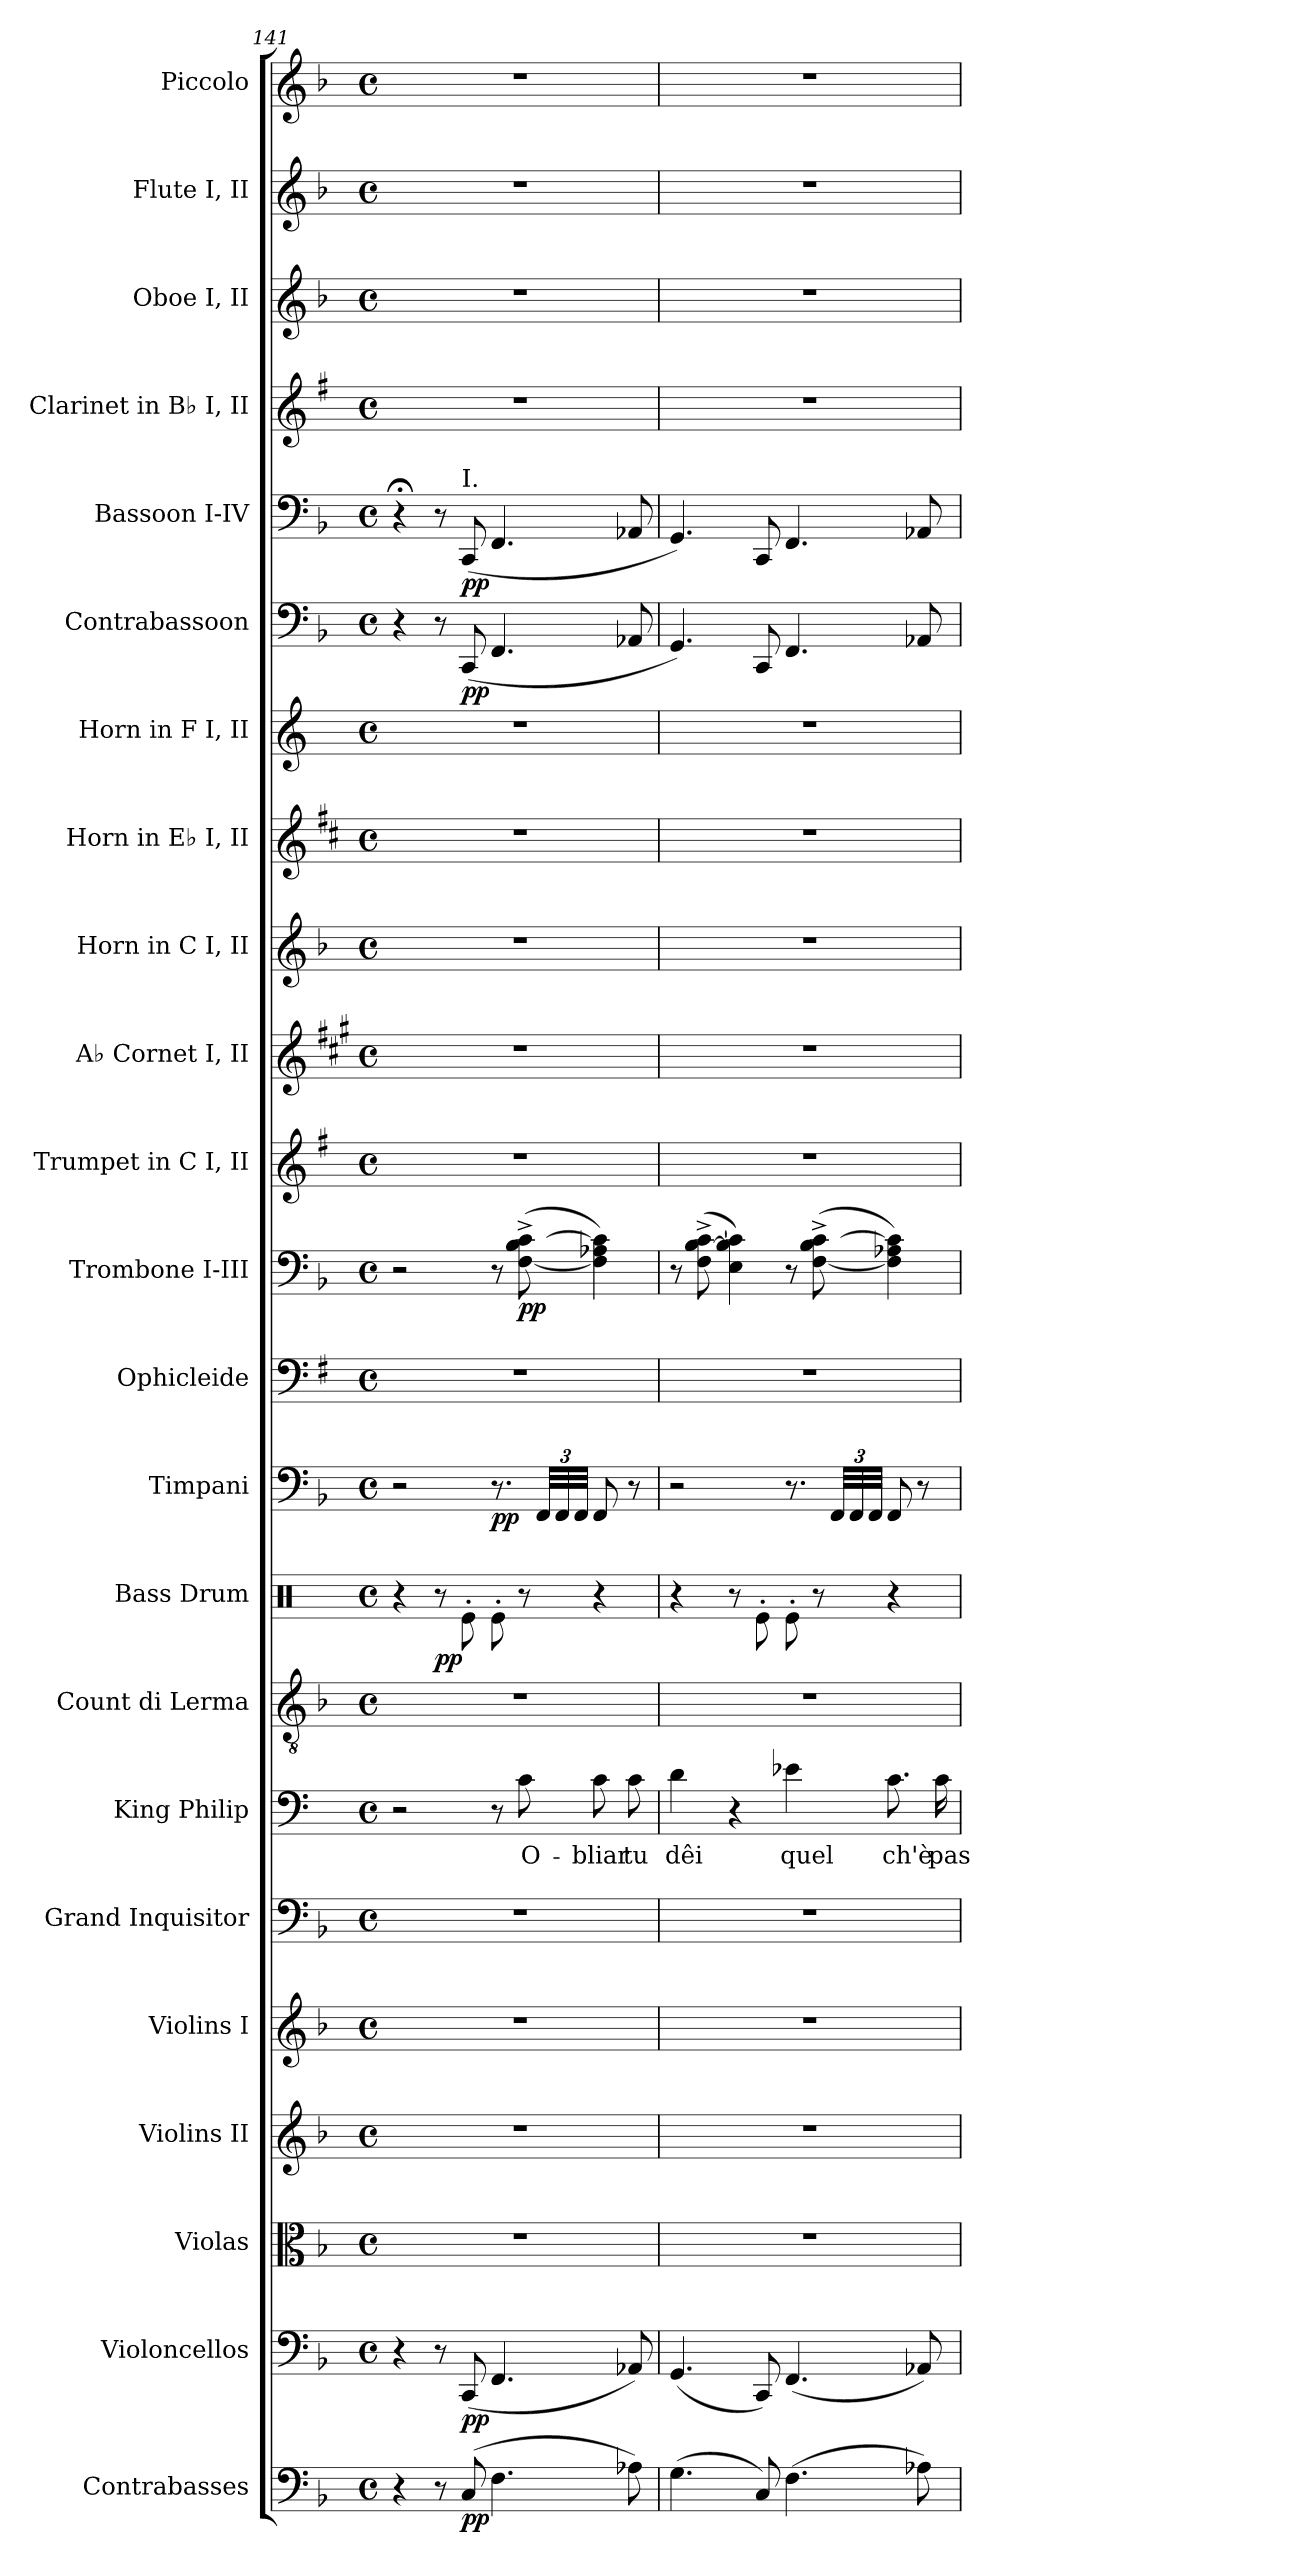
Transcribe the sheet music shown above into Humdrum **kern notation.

**kern	**dynam	**kern	**dynam	**kern	**kern	**kern	**kern	**kern	**text	**kern	**kern	**dynam	**kern	**dynam	**kern	**kern	**dynam	**kern	**kern	**kern	**kern	**kern	**kern	**dynam	**kern	**dynam	**kern	**kern	**kern	**kern
*part23	*part23	*part22	*part22	*part21	*part20	*part19	*part18	*part17	*part17	*part16	*part15	*part15	*part14	*part14	*part13	*part12	*part12	*part11	*part10	*part9	*part8	*part7	*part6	*part6	*part5	*part5	*part4	*part3	*part2	*part1
*staff23	*staff23	*staff22	*staff22	*staff21	*staff20	*staff19	*staff18	*staff17	*staff17	*staff16	*staff15	*staff15	*staff14	*staff14	*staff13	*staff12	*staff12	*staff11	*staff10	*staff9	*staff8	*staff7	*staff6	*staff6	*staff5	*staff5	*staff4	*staff3	*staff2	*staff1
*I"Contrabasses	*	*I"Violoncellos	*	*I"Violas	*I"Violins II	*I"Violins I	*I"Grand Inquisitor	*I"King Philip	*	*I"Count di Lerma	*I"Bass Drum	*	*I"Timpani	*	*I"Ophicleide	*I"Trombone I-III	*	*I"Trumpet in C I, II	*I"A♭ Cornet I, II	*I"Horn in C I, II	*I"Horn in E♭ I, II	*I"Horn in F I, II	*I"Contrabassoon	*	*I"Bassoon I-IV	*	*I"Clarinet in B♭ I, II	*I"Oboe I, II	*I"Flute I, II	*I"Piccolo
*I'Cb.	*	*I'Vc.	*	*I'Vla.	*I'Vln. II	*I'Vln. I	*I'G.I.	*I'K.P.	*	*I'di L.	*I'BD	*	*I'Timp.	*	*I'Oph.	*I'Tbn. I-III	*	*	*I'A ♭ Cnt. I, II	*	*	*	*I'Cbsn.	*	*I'Bsn. I-IV	*	*	*I'Ob. I, II	*I'Fl. I, II	*I'Picc.
*clefF4	*	*clefF4	*	*clefC3	*clefG2	*clefG2	*clefF4	*clefF4	*	*clefGv2	*clefX	*	*clefF4	*	*clefF4	*clefF4	*	*clefG2	*clefG2	*clefG2	*clefG2	*clefG2	*clefF4	*	*clefF4	*	*clefG2	*clefG2	*clefG2	*clefG2
*ITrd7c12	*	*	*	*	*	*	*	*ITrd4c7	*	*	*	*	*	*	*ITrd1c2	*	*	*ITrd1c2	*ITrd2c4	*ITrd7c12	*ITrd5c9	*ITrd4c7	*ITrd7c12	*	*	*	*ITrd1c2	*	*	*ITrd-7c-12
*k[b-]	*	*k[b-]	*	*k[b-]	*k[b-]	*k[b-]	*k[b-]	*k[b-]	*	*k[b-]	*k[]	*	*k[b-]	*	*k[b-]	*k[b-]	*	*k[b-]	*k[b-]	*k[b-]	*k[b-]	*k[b-]	*k[b-]	*	*k[b-]	*	*k[b-]	*k[b-]	*k[b-]	*k[b-]
*M4/4	*	*M4/4	*	*M4/4	*M4/4	*M4/4	*M4/4	*M4/4	*	*M4/4	*M4/4	*	*M4/4	*	*M4/4	*M4/4	*	*M4/4	*M4/4	*M4/4	*M4/4	*M4/4	*M4/4	*	*M4/4	*	*M4/4	*M4/4	*M4/4	*M4/4
*met(c)	*	*met(c)	*	*met(c)	*met(c)	*met(c)	*met(c)	*met(c)	*	*met(c)	*met(c)	*	*met(c)	*	*met(c)	*met(c)	*	*met(c)	*met(c)	*met(c)	*met(c)	*met(c)	*met(c)	*	*met(c)	*	*met(c)	*met(c)	*met(c)	*met(c)
=141	=141	=141	=141	=141	=141	=141	=141	=141	=141	=141	=141	=141	=141	=141	=141	=141	=141	=141	=141	=141	=141	=141	=141	=141	=141	=141	=141	=141	=141	=141
*	*	*	*	*	*	*	*	*	*	*	*	*	*	*	*	*	*	*	*	*	*	*	*	*	*	*	*	*	*	*^
4r	.	4r	.	1r	1r	1r	1r	2r	.	1r	4r	.	2r	.	1r	2r	.	1r	1r	1r	1r	1r	4r	.	4r;<	.	1r	1r	1r	1r	4.ryy
!	!	!	!	!	!	!	!	!	!	!	!	!LO:DY:b	!	!	!	!	!	!	!	!	!	!	!	!	!	!	!	!	!	!	!
8r	.	8r	.	.	.	.	.	.	.	.	8r	pp	.	.	.	.	.	.	.	.	.	.	8r	.	8r	.	.	.	.	.	.
*	*	*	*	*	*	*	*	*	*	*	*	*	*	*	*	*	*	*	*	*	*	*	*	*	*	*	*	*	*	*MM58	*
!	!	!	!	!	!	!	!	!	!	!	!	!	!	!	!	!	!	!	!	!	!	!	!	!	!LO:TX:a:t=I.	!	!	!	!	!	!
!	!LO:DY:b	!	!LO:DY:b	!	!	!	!	!	!	!	!	!	!	!	!	!	!	!	!	!	!	!	!	!LO:DY:b	!	!LO:DY:b	!	!	!	!	!
(>8CC/	pp	(<8CC/	pp	.	.	.	.	.	.	.	8Re'\	.	.	.	.	.	.	.	.	.	.	.	(<8CCC/	pp	(<8CC/	pp	.	.	.	.	2ryy
!	!	!	!	!	!	!	!	!	!	!	!	!	!	!LO:DY:b	!	!	!	!	!	!	!	!	!	!	!	!	!	!	!	!	!
4.FF\	.	4.FF/	.	.	.	.	.	8r	.	.	8Re'\	.	8.r	pp	.	8r	.	.	.	.	.	.	4.FFF/	.	4.FF/	.	.	.	.	.	.
!	!	!	!	!	!	!	!	!	!LO:LY:b	!	!	!	!	!	!	!	!LO:DY:b	!	!	!	!	!	!	!	!	!	!	!	!	!	!
.	.	.	.	.	.	.	.	8F\	O-	.	8r	.	.	.	.	(<[8F\^ 8B-\^ [8c\^	pp	.	.	.	.	.	.	.	.	.	.	.	.	.	.
*	*	*	*	*	*	*	*	*	*	*	*	*	*Xbrackettup	*	*	*	*	*	*	*	*	*	*	*	*	*	*	*	*	*	*
.	.	.	.	.	.	.	.	.	.	.	.	.	48FF/LLL	.	.	.	.	.	.	.	.	.	.	.	.	.	.	.	.	.	.
.	.	.	.	.	.	.	.	.	.	.	.	.	48FF/	.	.	.	.	.	.	.	.	.	.	.	.	.	.	.	.	.	.
.	.	.	.	.	.	.	.	.	.	.	.	.	48FF/JJJ	.	.	.	.	.	.	.	.	.	.	.	.	.	.	.	.	.	.
!	!	!	!	!	!	!	!	!	!LO:LY:b	!	!	!	!	!	!	!	!	!	!	!	!	!	!	!	!	!	!	!	!	!	!
.	.	.	.	.	.	.	.	8F\	-bliar	.	4r	.	8FF/	.	.	4F\] 4A-X\ 4c\])	.	.	.	.	.	.	.	.	.	.	.	.	.	.	.
!	!	!	!	!	!	!	!	!	!LO:LY:b	!	!	!	!	!	!	!	!	!	!	!	!	!	!	!	!	!	!	!	!	!	!
8AA-X\)	.	8AA-X/)	.	.	.	.	.	8F\	tu	.	.	.	8r	.	.	.	.	.	.	.	.	.	8AAA-X/	.	8AA-X/	.	.	.	.	.	8ryy
!!LO:PB:g=z
=142	=142	=142	=142	=142	=142	=142	=142	=142	=142	=142	=142	=142	=142	=142	=142	=142	=142	=142	=142	=142	=142	=142	=142	=142	=142	=142	=142	=142	=142	=142	=142
!	!	!	!	!	!	!	!	!	!LO:LY:b	!	!	!	!	!	!	!	!	!	!	!	!	!	!	!	!	!	!	!	!	!	!
*	*	*	*	*	*	*	*	*	*	*	*	*	*	*	*	*	*	*	*	*	*	*	*	*	*	*	*	*	*	*v	*v
(>4.GG\	.	(<4.GG/	.	1r	1r	1r	1r	4G\	dêi	1r	4r	.	2r	.	1r	8r	.	1r	1r	1r	1r	1r	4.GGG/)	.	4.GG/)	.	1r	1r	1r	1r
.	.	.	.	.	.	.	.	.	.	.	.	.	.	.	.	(<8F\^ [8B-\^ [8c\^	.	.	.	.	.	.	.	.	.	.	.	.	.	.
.	.	.	.	.	.	.	.	4r	.	.	8r	.	.	.	.	4E\ 4B-\] 4c\])	.	.	.	.	.	.	.	.	.	.	.	.	.	.
8CC/)	.	8CC/)	.	.	.	.	.	.	.	.	8Re'\	.	.	.	.	.	.	.	.	.	.	.	8CCC/	.	8CC/	.	.	.	.	.
!	!	!	!	!	!	!	!	!	!LO:LY:b	!	!	!	!	!	!	!	!	!	!	!	!	!	!	!	!	!	!	!	!	!
(>4.FF\	.	(<4.FF/	.	.	.	.	.	4A-X\	quel	.	8Re'\	.	8.r	.	.	8r	.	.	.	.	.	.	4.FFF/	.	4.FF/	.	.	.	.	.
.	.	.	.	.	.	.	.	.	.	.	8r	.	.	.	.	(<[8F\^ 8B-\^ [8c\^	.	.	.	.	.	.	.	.	.	.	.	.	.	.
.	.	.	.	.	.	.	.	.	.	.	.	.	48FF/LLL	.	.	.	.	.	.	.	.	.	.	.	.	.	.	.	.	.
.	.	.	.	.	.	.	.	.	.	.	.	.	48FF/	.	.	.	.	.	.	.	.	.	.	.	.	.	.	.	.	.
.	.	.	.	.	.	.	.	.	.	.	.	.	48FF/JJJ	.	.	.	.	.	.	.	.	.	.	.	.	.	.	.	.	.
!	!	!	!	!	!	!	!	!	!LO:LY:b	!	!	!	!	!	!	!	!	!	!	!	!	!	!	!	!	!	!	!	!	!
.	.	.	.	.	.	.	.	8.F\	ch'è	.	4r	.	8FF/	.	.	4F\] 4A-X\ 4c\])	.	.	.	.	.	.	.	.	.	.	.	.	.	.
8AA-X\)	.	8AA-X/)	.	.	.	.	.	.	.	.	.	.	8r	.	.	.	.	.	.	.	.	.	8AAA-X/	.	8AA-X/	.	.	.	.	.
!	!	!	!	!	!	!	!	!	!LO:LY:b	!	!	!	!	!	!	!	!	!	!	!	!	!	!	!	!	!	!	!	!	!
.	.	.	.	.	.	.	.	16F\	pas-	.	.	.	.	.	.	.	.	.	.	.	.	.	.	.	.	.	.	.	.	.
=	=	=	=	=	=	=	=	=	=	=	=	=	=	=	=	=	=	=	=	=	=	=	=	=	=	=	=	=	=	=
*-	*-	*-	*-	*-	*-	*-	*-	*-	*-	*-	*-	*-	*-	*-	*-	*-	*-	*-	*-	*-	*-	*-	*-	*-	*-	*-	*-	*-	*-	*-
